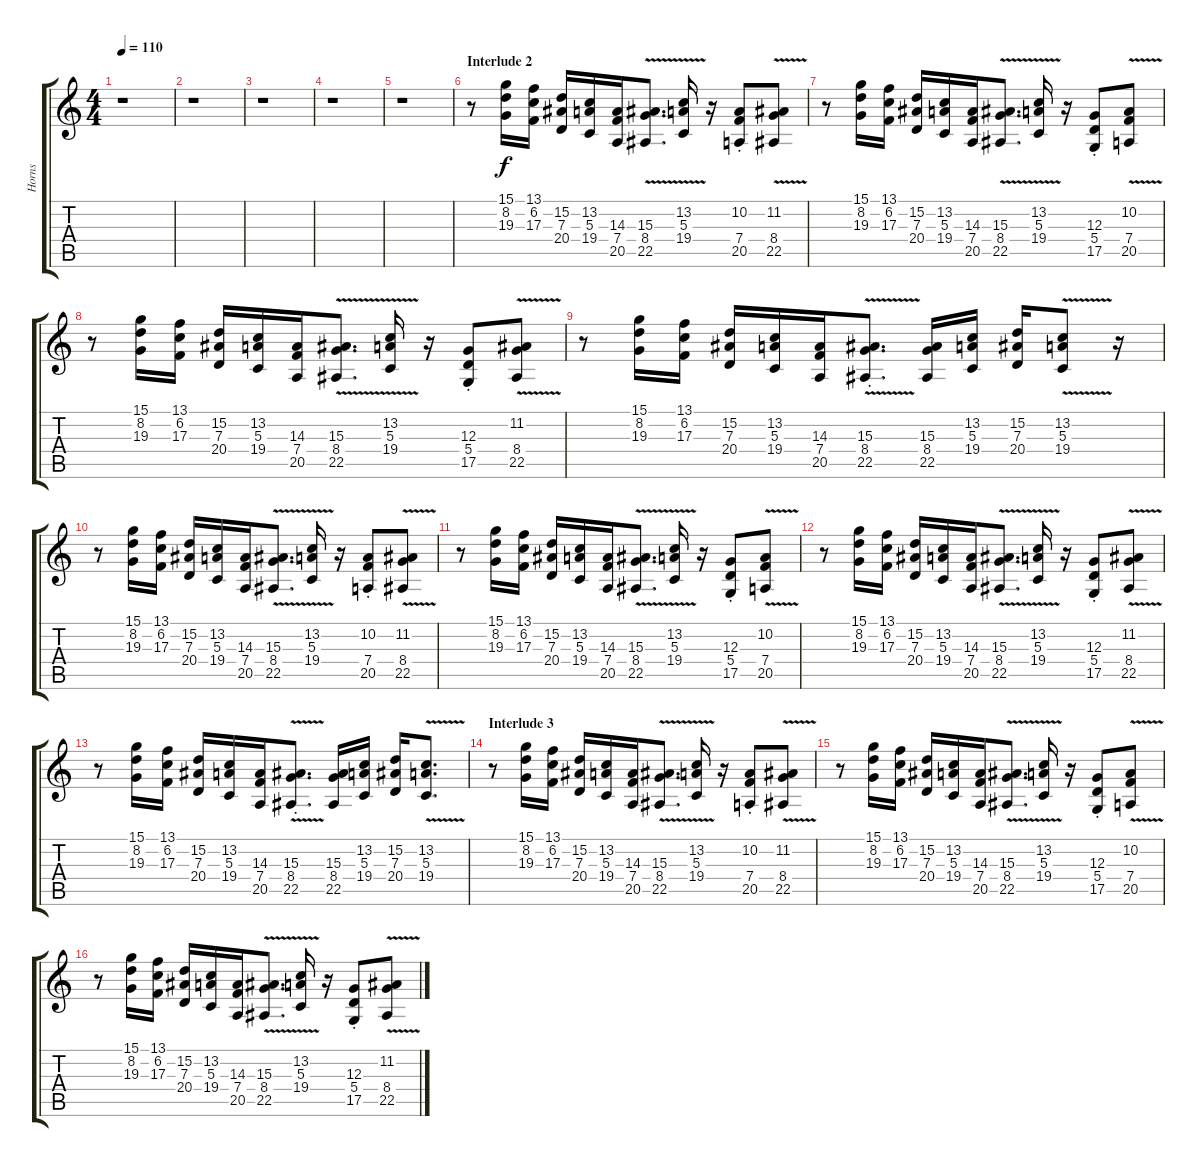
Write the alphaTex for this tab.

\track ("Horns" "Horns") {instrument trumpet}
\staff {score tabs}
\tuning (E4 B3 G3 D3 A2 E2) {hide}
\ts (4 4)
\tempo 110
\clef g2
\ks c
r.1{dy f} |
r.1 |
r.1 |
r.1 |
r.1 |
\section ("" "Interlude 2")
r.8 (15.1 8.2 19.3).16 (13.1 6.2 17.3).16 (15.2 7.3 20.4).16 (13.2 5.3 19.4).16 (14.3 7.4 20.5).16 (15.3 8.4{v} 22.5).8{d} (13.2{v} 5.3 19.4).16 r.16 (10.2{st} 7.4{st} 20.5{st}).8 (11.2{v} 8.4{v} 22.5).8 |
r.8 (15.1 8.2 19.3).16 (13.1 6.2 17.3).16 (15.2 7.3 20.4).16 (13.2 5.3 19.4).16 (14.3 7.4 20.5).16 (15.3 8.4{v} 22.5).8{d} (13.2{v} 5.3 19.4).16 r.16 (12.3{st} 5.4{st} 17.5{st}).8 (10.2{v} 7.4 20.5).8 |
r.8 (15.1 8.2 19.3).16 (13.1 6.2 17.3).16 (15.2 7.3 20.4).16 (13.2 5.3 19.4).16 (14.3 7.4 20.5).16 (15.3 8.4{v} 22.5).8{d} (13.2{v} 5.3 19.4).16 r.16 (12.3{st} 5.4{st} 17.5{st}).8 (11.2{v} 8.4{v} 22.5).8 |
r.8 (15.1 8.2 19.3).16 (13.1 6.2 17.3).16 (15.2 7.3 20.4).16 (13.2 5.3 19.4).16 (14.3 7.4 20.5).16 (15.3{v st} 8.4{v st} 22.5{st}).8{d} (15.3 8.4 22.5).16 (13.2 5.3 19.4).16 (15.2 7.3 20.4).16 (13.2{v} 5.3{v} 19.4).8 r.16 |
r.8 (15.1 8.2 19.3).16 (13.1 6.2 17.3).16 (15.2 7.3 20.4).16 (13.2 5.3 19.4).16 (14.3 7.4 20.5).16 (15.3 8.4{v} 22.5).8{d} (13.2{v} 5.3 19.4).16 r.16 (10.2{st} 7.4{st} 20.5{st}).8 (11.2{v} 8.4{v} 22.5).8 |
r.8 (15.1 8.2 19.3).16 (13.1 6.2 17.3).16 (15.2 7.3 20.4).16 (13.2 5.3 19.4).16 (14.3 7.4 20.5).16 (15.3 8.4{v} 22.5).8{d} (13.2{v} 5.3 19.4).16 r.16 (12.3{st} 5.4{st} 17.5{st}).8 (10.2{v} 7.4 20.5).8 |
r.8 (15.1 8.2 19.3).16 (13.1 6.2 17.3).16 (15.2 7.3 20.4).16 (13.2 5.3 19.4).16 (14.3 7.4 20.5).16 (15.3 8.4{v} 22.5).8{d} (13.2{v} 5.3 19.4).16 r.16 (12.3{st} 5.4{st} 17.5{st}).8 (11.2{v} 8.4{v} 22.5).8 |
r.8 (15.1 8.2 19.3).16 (13.1 6.2 17.3).16 (15.2 7.3 20.4).16 (13.2 5.3 19.4).16 (14.3 7.4 20.5).16 (15.3{v st} 8.4{v st} 22.5{st}).8{d} (15.3 8.4 22.5).16 (13.2 5.3 19.4).16 (15.2 7.3 20.4).16 (13.2{v} 5.3{v} 19.4).8{d} |
\section ("" "Interlude 3")
r.8 (15.1 8.2 19.3).16 (13.1 6.2 17.3).16 (15.2 7.3 20.4).16 (13.2 5.3 19.4).16 (14.3 7.4 20.5).16 (15.3 8.4{v} 22.5).8{d} (13.2{v} 5.3 19.4).16 r.16 (10.2{st} 7.4{st} 20.5{st}).8 (11.2{v} 8.4{v} 22.5).8 |
r.8 (15.1 8.2 19.3).16 (13.1 6.2 17.3).16 (15.2 7.3 20.4).16 (13.2 5.3 19.4).16 (14.3 7.4 20.5).16 (15.3 8.4{v} 22.5).8{d} (13.2{v} 5.3 19.4).16 r.16 (12.3{st} 5.4{st} 17.5{st}).8 (10.2{v} 7.4 20.5).8 |
r.8 (15.1 8.2 19.3).16 (13.1 6.2 17.3).16 (15.2 7.3 20.4).16 (13.2 5.3 19.4).16 (14.3 7.4 20.5).16 (15.3 8.4{v} 22.5).8{d} (13.2{v} 5.3 19.4).16 r.16 (12.3{st} 5.4{st} 17.5{st}).8 (11.2{v} 8.4{v} 22.5).8
